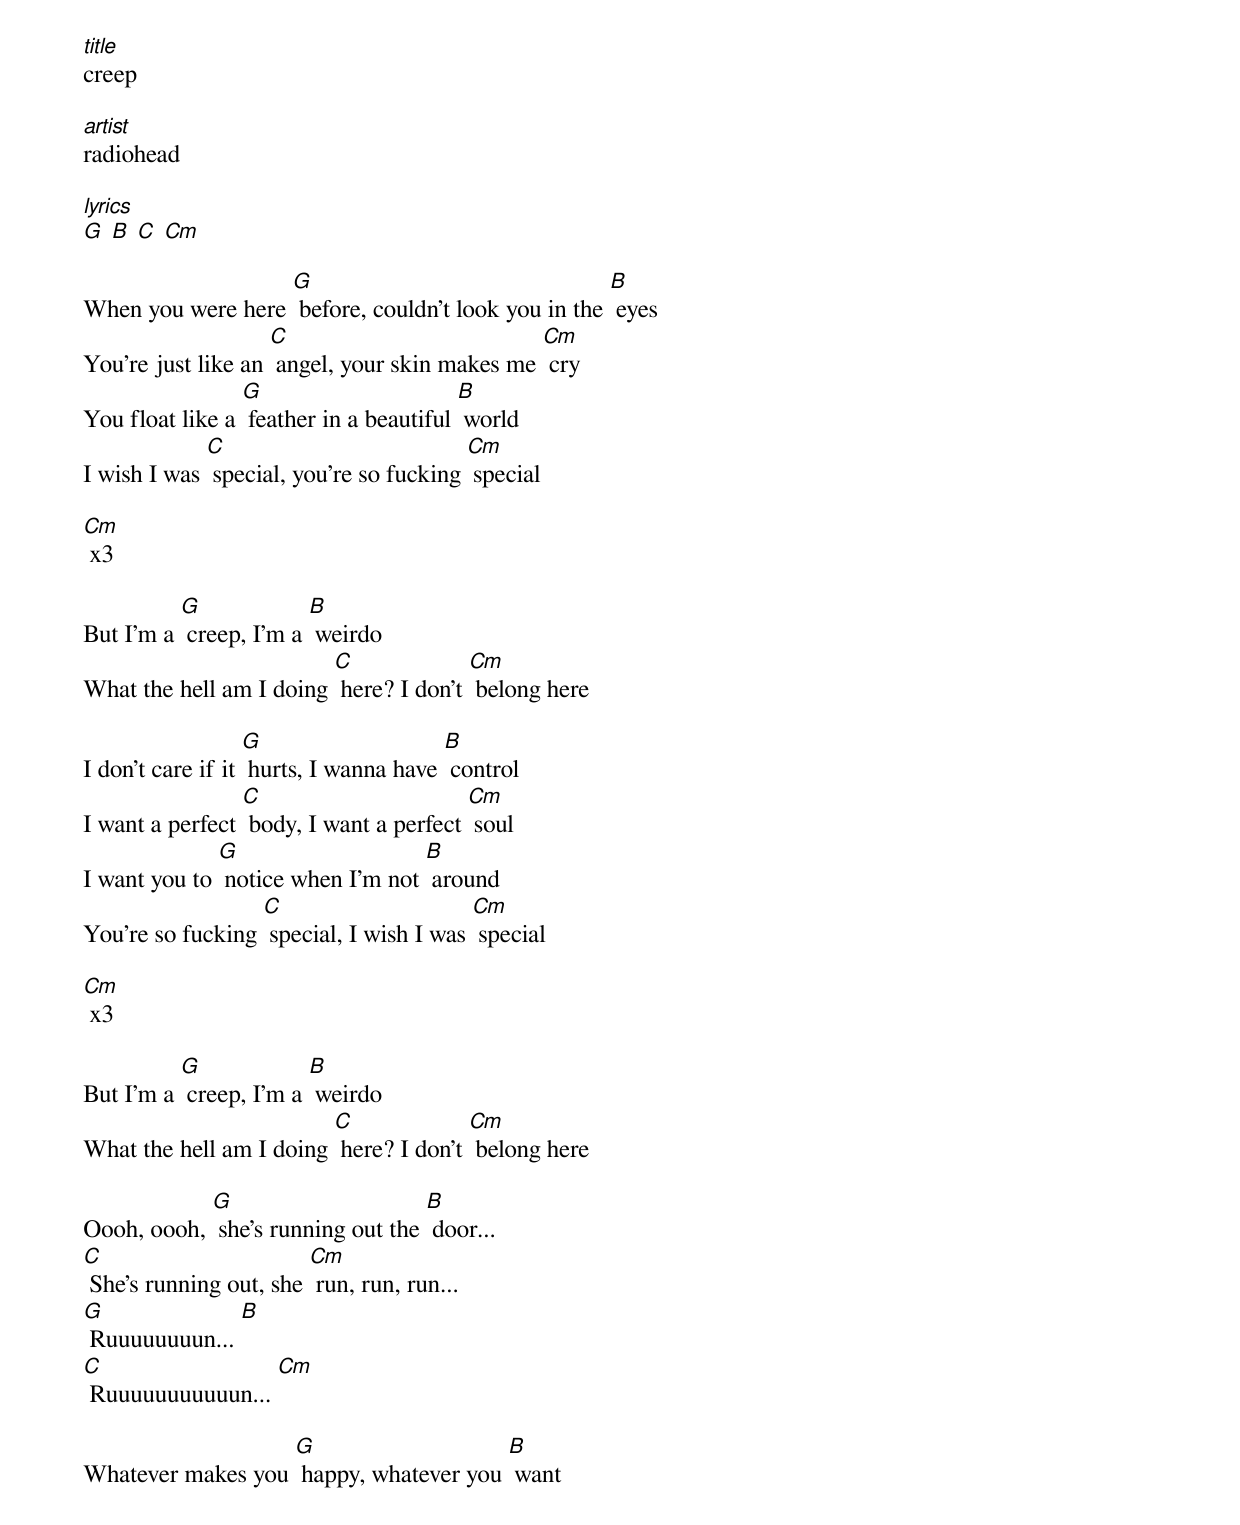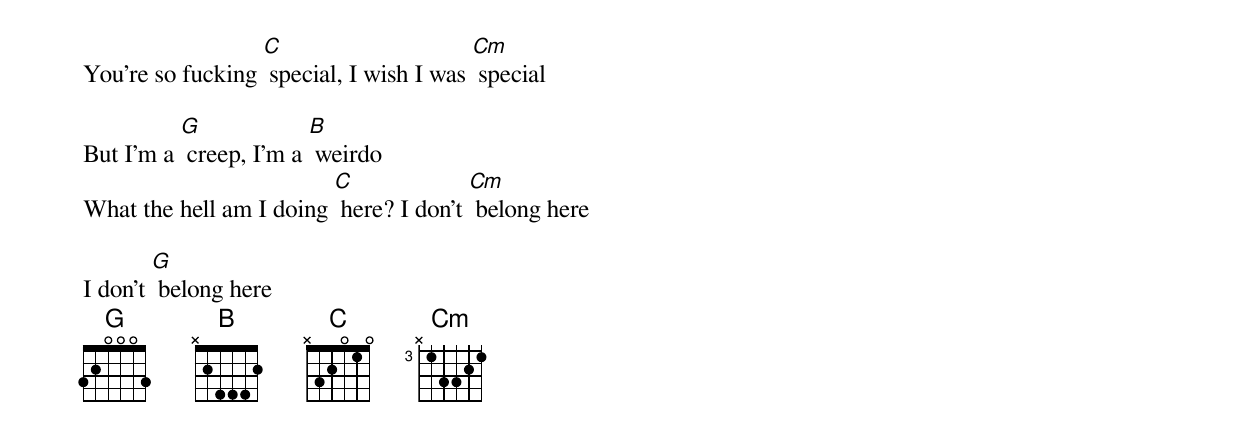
[title]
creep

[artist]
radiohead

[lyrics]
[G] [B] [C] [Cm]

When you were here [G] before, couldn't look you in the [B] eyes
You're just like an [C] angel, your skin makes me [Cm] cry
You float like a [G] feather in a beautiful [B] world
I wish I was [C] special, you're so fucking [Cm] special

[Cm] x3

But I'm a [G] creep, I'm a [B] weirdo
What the hell am I doing [C] here? I don't [Cm] belong here

I don't care if it [G] hurts, I wanna have [B] control
I want a perfect [C] body, I want a perfect [Cm] soul
I want you to [G] notice when I'm not [B] around
You're so fucking [C] special, I wish I was [Cm] special

[Cm] x3

But I'm a [G] creep, I'm a [B] weirdo
What the hell am I doing [C] here? I don't [Cm] belong here

Oooh, oooh, [G] she's running out the [B] door...
[C] She's running out, she [Cm] run, run, run...
[G] Ruuuuuuuun... [B]
[C] Ruuuuuuuuuuun... [Cm]

Whatever makes you [G] happy, whatever you [B] want
You're so fucking [C] special, I wish I was [Cm] special

But I'm a [G] creep, I'm a [B] weirdo
What the hell am I doing [C] here? I don't [Cm] belong here

I don't [G] belong here
